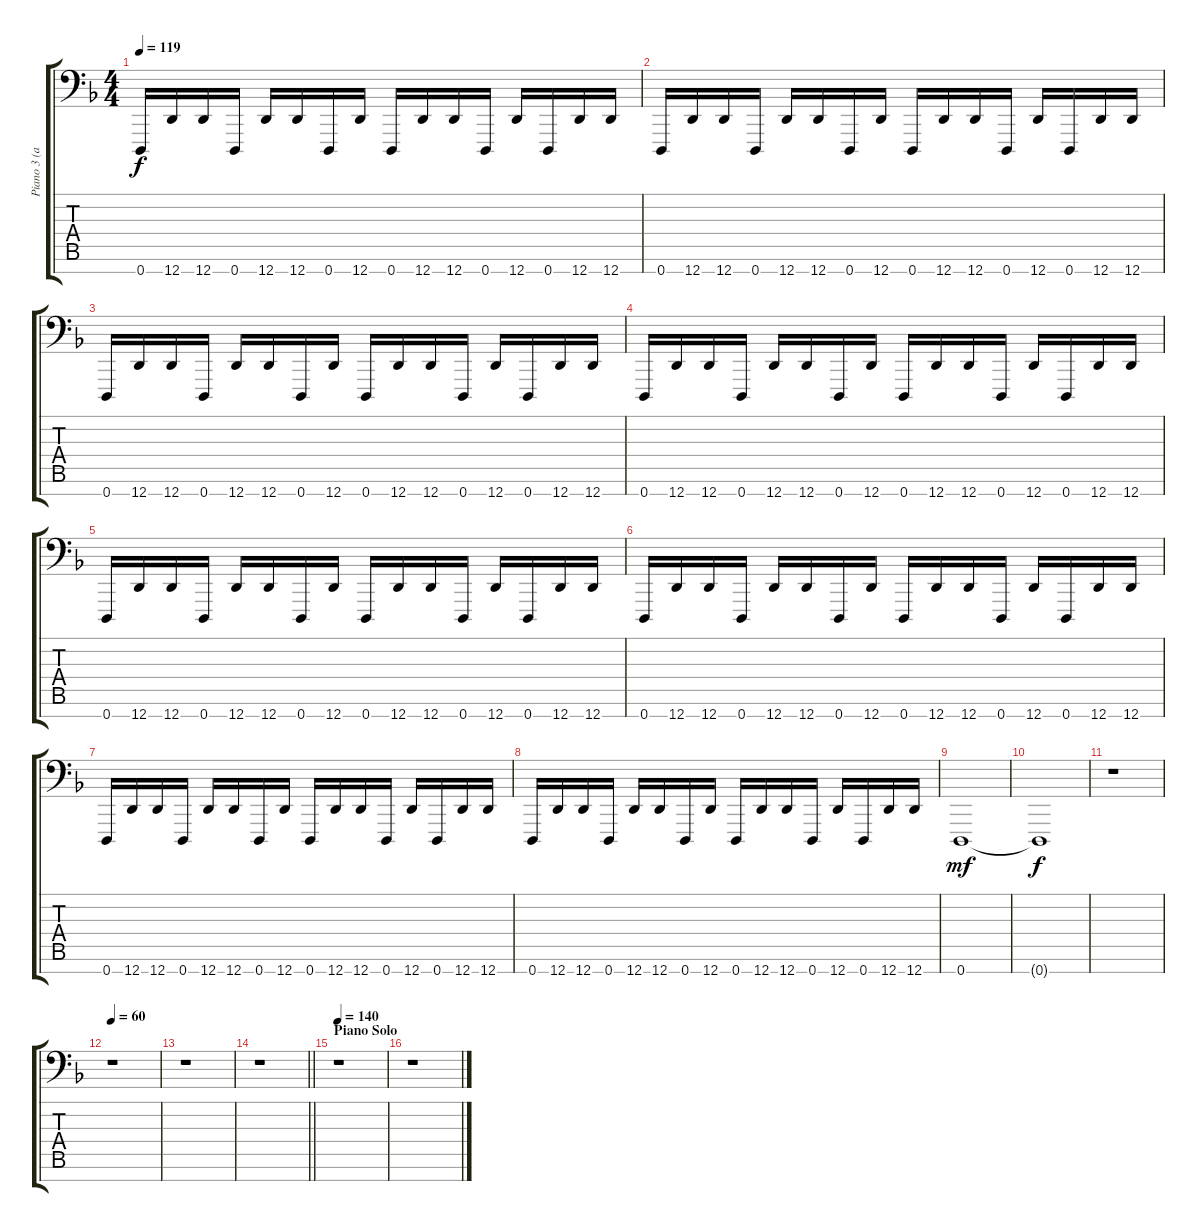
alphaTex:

\track ("Piano 3 (acous.) (LH)" "Piano 3 (a") {instrument brightacousticpiano}
\staff {score tabs}
\tuning (E4 B3 G3 D3 A2 D2 D1) {hide}
\ts (4 4)
\tempo 119
\clef f4
\ks dminor
0.7.16{dy f} 12.7.16 12.7.16 0.7.16 12.7.16 12.7.16 0.7.16 12.7.16 0.7.16 12.7.16 12.7.16 0.7.16 12.7.16 0.7.16 12.7.16 12.7.16 |
0.7.16 12.7.16 12.7.16 0.7.16 12.7.16 12.7.16 0.7.16 12.7.16 0.7.16 12.7.16 12.7.16 0.7.16 12.7.16 0.7.16 12.7.16 12.7.16 |
0.7.16 12.7.16 12.7.16 0.7.16 12.7.16 12.7.16 0.7.16 12.7.16 0.7.16 12.7.16 12.7.16 0.7.16 12.7.16 0.7.16 12.7.16 12.7.16 |
0.7.16 12.7.16 12.7.16 0.7.16 12.7.16 12.7.16 0.7.16 12.7.16 0.7.16 12.7.16 12.7.16 0.7.16 12.7.16 0.7.16 12.7.16 12.7.16 |
0.7.16 12.7.16 12.7.16 0.7.16 12.7.16 12.7.16 0.7.16 12.7.16 0.7.16 12.7.16 12.7.16 0.7.16 12.7.16 0.7.16 12.7.16 12.7.16 |
0.7.16 12.7.16 12.7.16 0.7.16 12.7.16 12.7.16 0.7.16 12.7.16 0.7.16 12.7.16 12.7.16 0.7.16 12.7.16 0.7.16 12.7.16 12.7.16 |
0.7.16 12.7.16 12.7.16 0.7.16 12.7.16 12.7.16 0.7.16 12.7.16 0.7.16 12.7.16 12.7.16 0.7.16 12.7.16 0.7.16 12.7.16 12.7.16 |
0.7.16 12.7.16 12.7.16 0.7.16 12.7.16 12.7.16 0.7.16 12.7.16 0.7.16 12.7.16 12.7.16 0.7.16 12.7.16 0.7.16 12.7.16 12.7.16 |
0.7.1{dy mf} |
0.7{t}.1{dy f} |
r.1 |
\tempo 60
r.1 |
r.1 |
\barLineRight lightlight
r.1 |
\section ("" "Piano Solo")
\tempo 140
r.1 |
r.1
